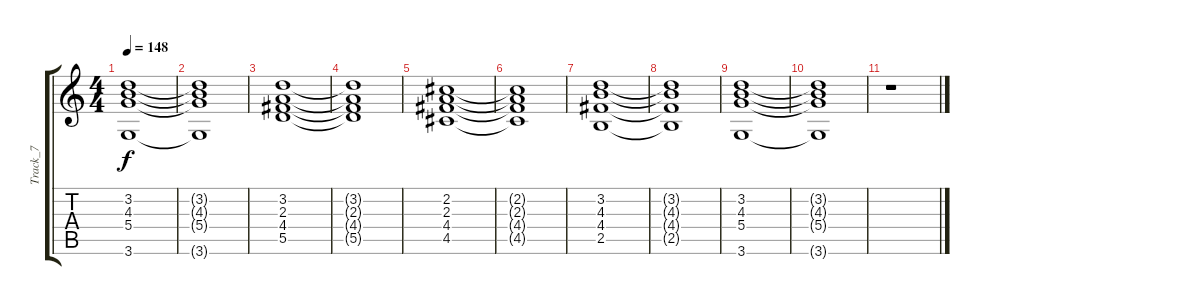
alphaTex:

\track ("Track_7" "Track_7") {instrument electricguitarclean}
\staff {score tabs}
\tuning (E4 B3 G3 D3 A2 E2) {hide}
\ts (4 4)
\tempo 148
\clef g2
\ks c
(3.2 4.3 5.4 3.6).1{dy f} |
(3.2{t} 4.3{t} 5.4{t} 3.6{t}).1 |
(3.2 2.3 4.4 5.5).1 |
(3.2{t} 2.3{t} 4.4{t} 5.5{t}).1 |
(2.2 2.3 4.4 4.5).1 |
(2.2{t} 2.3{t} 4.4{t} 4.5{t}).1 |
(3.2 4.3 4.4 2.5).1 |
(3.2{t} 4.3{t} 4.4{t} 2.5{t}).1 |
(3.2 4.3 5.4 3.6).1 |
(3.2{t} 4.3{t} 5.4{t} 3.6{t}).1 |
r.1
